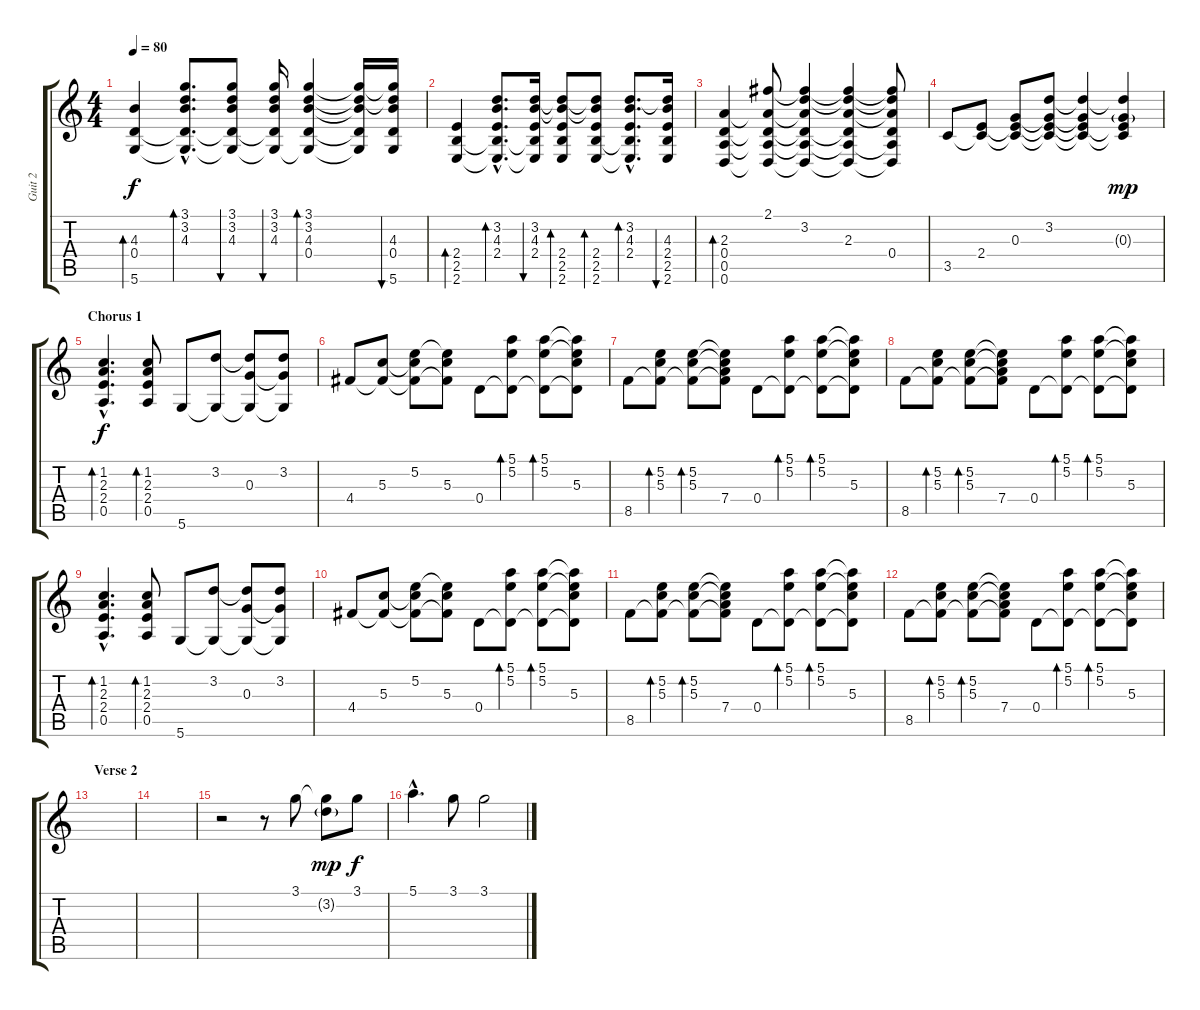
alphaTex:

\track ("Guit 2" "Guit 2") {instrument electricguitarjazz}
\staff {score tabs}
\tuning (E4 B3 G3 D3 A2 D2) {hide}
\ts (4 4)
\tempo 80
\clef g2
\ks c
(4.3 0.4 5.6).4{bd 30 dy f} (3.1{hac} 3.2{hac} 4.3{hac} 0.4{hac t} 5.6{hac t}).8{d bd 30} (3.1 3.2 4.3 0.4{t} 5.6{t}).8{bu 30} (3.1 3.2 4.3 0.4{t} 5.6{t}).16{bu 30} (3.1 3.2 4.3 0.4 5.6{t}).4{bd 30} (3.1{t} 3.2{t} 4.3{t} 0.4{t} 5.6{t}).16 (3.1{t} 3.2{t} 4.3 0.4 5.6).16{bu 30} |
(2.4 2.5 2.6).4{bd 30} (3.2{hac} 4.3{hac} 2.4{hac} 2.5{hac t} 2.6{hac t}).8{d bd 30} (3.2 4.3 2.4 2.5{t} 2.6{t}).16{bu 30} (3.2{t} 4.3{t} 2.4 2.5 2.6).8{bd 30} (3.2{t} 4.3{t} 2.4 2.5 2.6).8{bd 30} (3.2{hac} 4.3{hac} 2.4{hac} 2.5{hac t} 2.6{hac t}).8{d bd 30} (3.2{t} 4.3 2.4 2.5 2.6).16{bu 30} |
(2.3 0.4 0.5 0.6).4{bd 30} (2.1 2.3{t} 0.4{t} 0.5{t} 0.6{t}).8 (2.1{t} 3.2 2.3{t} 0.4{t} 0.5{t} 0.6{t}).4 (2.1{t} 3.2{t} 2.3 0.4{t} 0.5{t} 0.6{t}).4 (2.1{t} 3.2{t} 2.3{t} 0.4 0.5{t} 0.6{t}).8 |
3.5.8 (2.4 3.5{t}).8 (0.3 2.4{t} 3.5{t}).8 (3.2 0.3{t} 2.4{t} 3.5{t}).8 (3.2{t} 0.3{t} 2.4{t} 3.5{t}).4 (3.2{t} 0.3{g} 2.4{t} 3.5{t}).4{dy mp} |
\section ("" "Chorus 1")
(1.2{hac} 2.3{hac} 2.4{hac} 0.5{hac}).4{d bd 30 dy f} (1.2 2.3 2.4 0.5).8{bd 30} 5.6.8 (3.2 5.6{t}).8 (3.2{t} 0.3 5.6{t}).8 (3.2 0.3{t} 5.6{t}).8 |
4.4.8 (5.3 4.4{t}).8 (5.2 5.3{t} 4.4{t}).8 (5.2{t} 5.3 4.4{t}).8 0.4.8 (5.1 5.2 0.4{t}).8{bd 30} (5.1 5.2 0.4{t}).8{bd 30} (5.1{t} 5.2{t} 5.3 0.4{t}).8 |
8.5.8 (5.2 5.3 8.5{t}).8{bd 30} (5.2 5.3 8.5{t}).8{bd 30} (5.2{t} 5.3{t} 7.4 8.5{t}).8 0.4.8 (5.1 5.2 0.4{t}).8{bd 30} (5.1 5.2 0.4{t}).8{bd 30} (5.1{t} 5.2{t} 5.3 0.4{t}).8 |
8.5.8 (5.2 5.3 8.5{t}).8{bd 30} (5.2 5.3 8.5{t}).8{bd 30} (5.2{t} 5.3{t} 7.4 8.5{t}).8 0.4.8 (5.1 5.2 0.4{t}).8{bd 30} (5.1 5.2 0.4{t}).8{bd 30} (5.1{t} 5.2{t} 5.3 0.4{t}).8 |
(1.2{hac} 2.3{hac} 2.4{hac} 0.5{hac}).4{d bd 30} (1.2 2.3 2.4 0.5).8{bd 30} 5.6.8 (3.2 5.6{t}).8 (3.2{t} 0.3 5.6{t}).8 (3.2 0.3{t} 5.6{t}).8 |
4.4.8 (5.3 4.4{t}).8 (5.2 5.3{t} 4.4{t}).8 (5.2{t} 5.3 4.4{t}).8 0.4.8 (5.1 5.2 0.4{t}).8{bd 30} (5.1 5.2 0.4{t}).8{bd 30} (5.1{t} 5.2{t} 5.3 0.4{t}).8 |
8.5.8 (5.2 5.3 8.5{t}).8{bd 30} (5.2 5.3 8.5{t}).8{bd 30} (5.2{t} 5.3{t} 7.4 8.5{t}).8 0.4.8 (5.1 5.2 0.4{t}).8{bd 30} (5.1 5.2 0.4{t}).8{bd 30} (5.1{t} 5.2{t} 5.3 0.4{t}).8 |
8.5.8 (5.2 5.3 8.5{t}).8{bd 30} (5.2 5.3 8.5{t}).8{bd 30} (5.2{t} 5.3{t} 7.4 8.5{t}).8 0.4.8 (5.1 5.2 0.4{t}).8{bd 30} (5.1 5.2 0.4{t}).8{bd 30} (5.1{t} 5.2{t} 5.3 0.4{t}).8 |
\section ("" "Verse 2")
|
|
r.2 r.8 3.1.8 (3.1{t} 3.2{g}).8{dy mp} 3.1.8{dy f} |
5.1{hac}.4{d} 3.1.8 3.1.2
